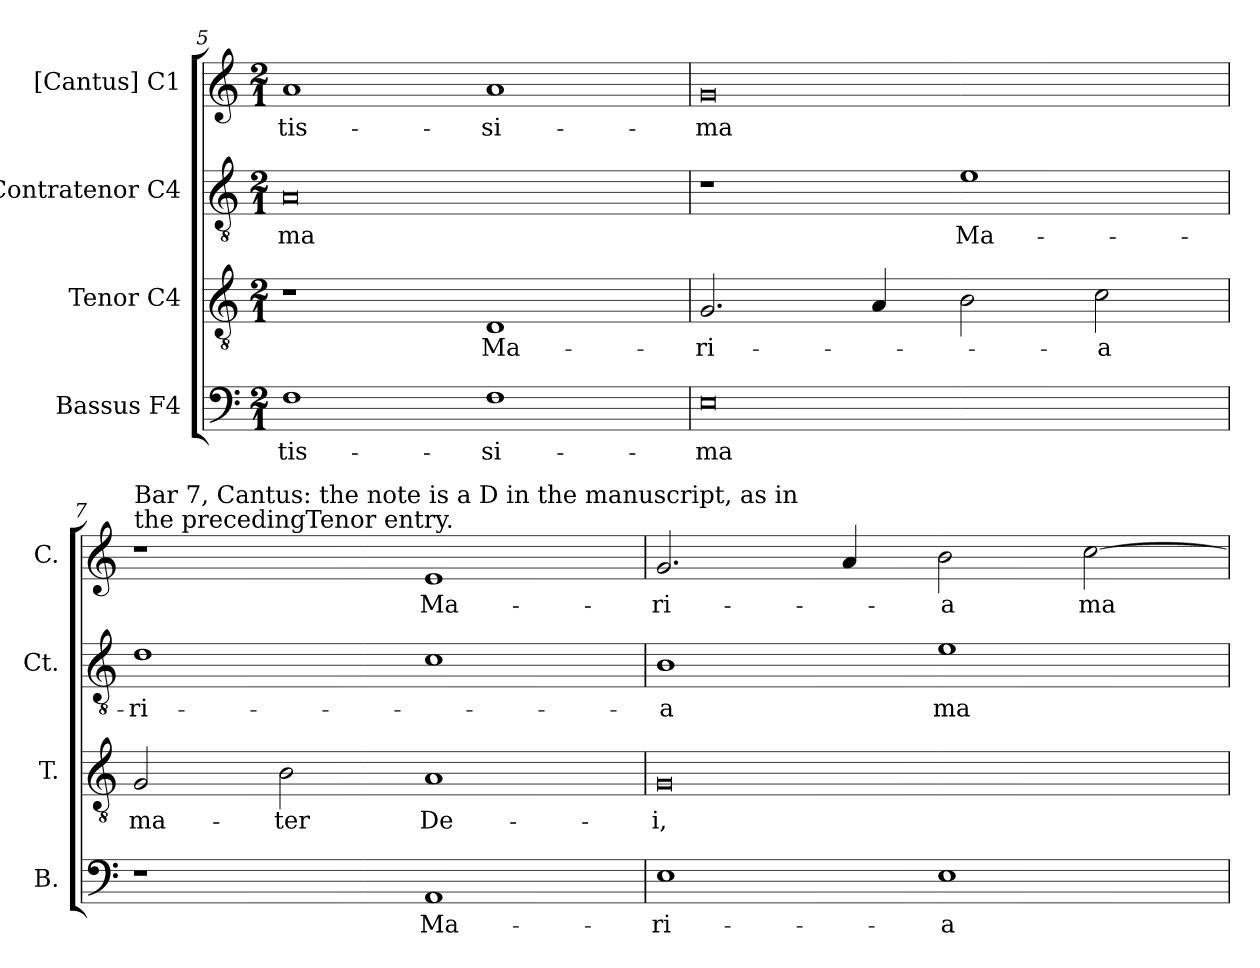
**kern	**text	**kern	**text	**kern	**text	**kern	**text
*part4	*part4	*part3	*part3	*part2	*part2	*part1	*part1
*staff4	*staff4	*staff3	*staff3	*staff2	*staff2	*staff1	*staff1
*I"Bassus F4	*	*I"Tenor C4	*	*I"Contratenor C4	*	*I"[Cantus] C1	*
*I'B.	*	*I'T.	*	*I'Ct.	*	*I'C.	*
*clefF4	*	*clefGv2	*	*clefGv2	*	*clefG2	*
*M2/1	*	*M2/1	*	*M2/1	*	*M2/1	*
=5	=5	=5	=5	=5	=5	=5	=5
!	!LO:LY:b:cj	!	!	!	!LO:LY:b:rj	!	!LO:LY:b:cj
1F	-tis-	1r	.	0A	-ma	1a	-tis-
!	!LO:LY:b:cj	!	!LO:LY:b:cj	!	!	!	!LO:LY:b:cj
1F	-si-	1D	Ma-	.	.	1a	-si-
!!LO:LB:g=z
=6	=6	=6	=6	=6	=6	=6	=6
!	!LO:LY:b:rj	!	!LO:LY:b:cj	!	!	!	!LO:LY:b:rj
0E	-ma	2.G/	-ri-	1r	.	0g	-ma
.	.	4A/	.	.	.	.	.
!	!	!	!	!	!LO:LY:b:cj	!	!
.	.	2B\	.	1e	Ma-	.	.
!	!	!	!LO:LY:b:cj	!	!	!	!
.	.	2c\	-a	.	.	.	.
=7	=7	=7	=7	=7	=7	=7	=7
!	!	!	!	!	!	!LO:TX:a:t=the precedingTenor entry.	!
!	!	!	!	!	!	!LO:TX:a:t=Bar 7, Cantus&colon; the note is a D in the manuscript, as in	!
!	!	!	!LO:LY:b:cj	!	!LO:LY:b:cj	!	!
1r	.	2G/	ma-	1d	-ri-	1r	.
!	!	!	!LO:LY:b:cj	!	!	!	!
.	.	2B\	-ter	.	.	.	.
!	!LO:LY:b:cj	!	!LO:LY:b:cj	!	!	!	!LO:LY:b:cj
1AA	Ma-	1A	De-	1c	.	1e	Ma-
=8	=8	=8	=8	=8	=8	=8	=8
!	!LO:LY:b:cj	!	!LO:LY:b:rj	!	!LO:LY:b:rj	!	!LO:LY:b:cj
1E	-ri-	0G	-i,	1B	-a	2.g/	-ri-
.	.	.	.	.	.	4a/	.
!	!LO:LY:b:rj	!	!	!	!LO:LY:b:cj	!	!LO:LY:b:cj
1E	-a	.	.	1e	ma-	2b\	-a
!	!	!	!	!	!	!	!LO:LY:b
.	.	.	.	.	.	[>2cc\	ma-
=	=	=	=	=	=	=	=
*-	*-	*-	*-	*-	*-	*-	*-
